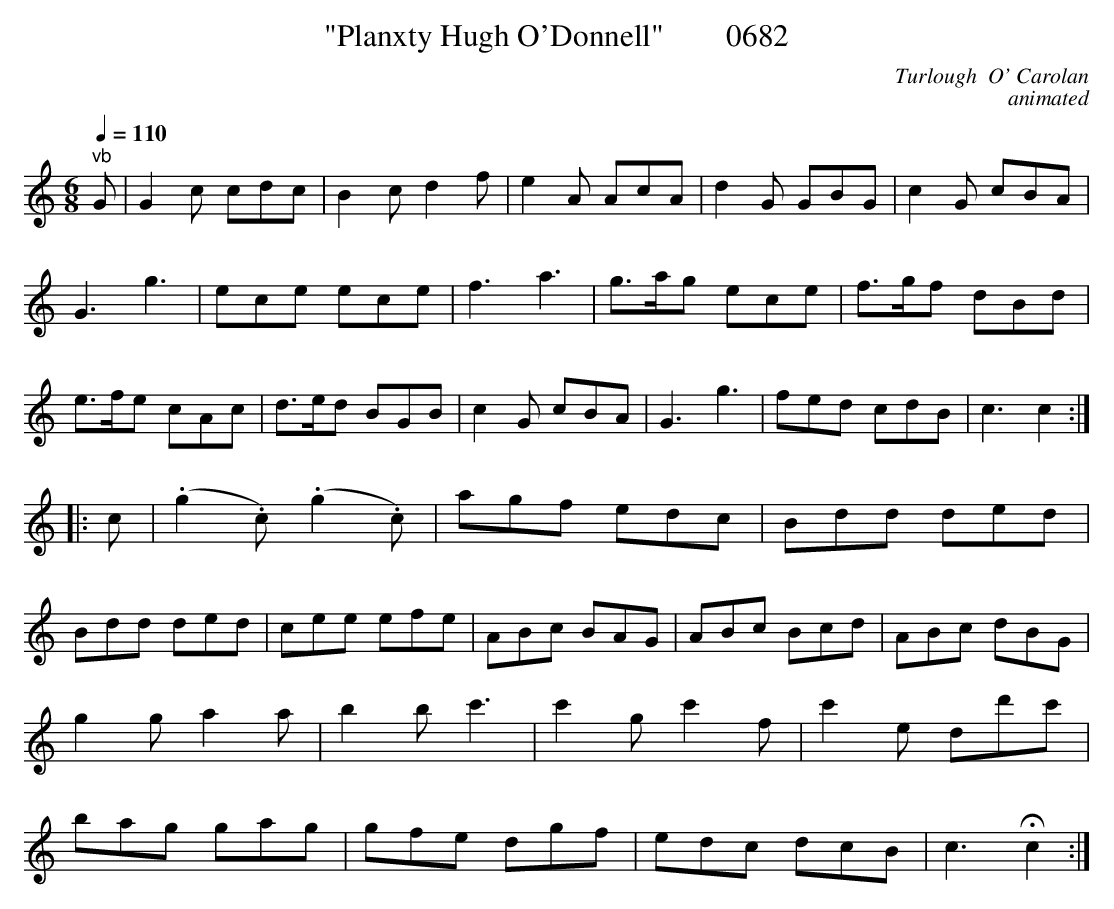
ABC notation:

X:1
T:"Planxty Hugh O'Donnell"        0682
C:Turlough  O' Carolan
C:animated
Q:1/4=110
M:6/8
L:1/8
K:C
"^vb"G|G2c cdc|B2c d2f|e2A AcA|d2G GBG|c2G cBA|
G3g3|ece ece|f3a3|g3/2a/2g ece|f3/2g/2f dBd|
e3/2f/2e cAc|d3/2e/2d BGB|c2G cBA|G3g3|fed cdB|c3c2:|
|:c|(.g2.c) (.g2.c)|agf edc|Bdd ded|
Bdd ded|cee efe|ABc BAG|ABc Bcd|ABc dBG|
g2g a2a|b2b c'3|c'2g c'2f|c'2e dd'c'|
bag gag|gfe dgf|edc dcB|c3 Hc2:|
